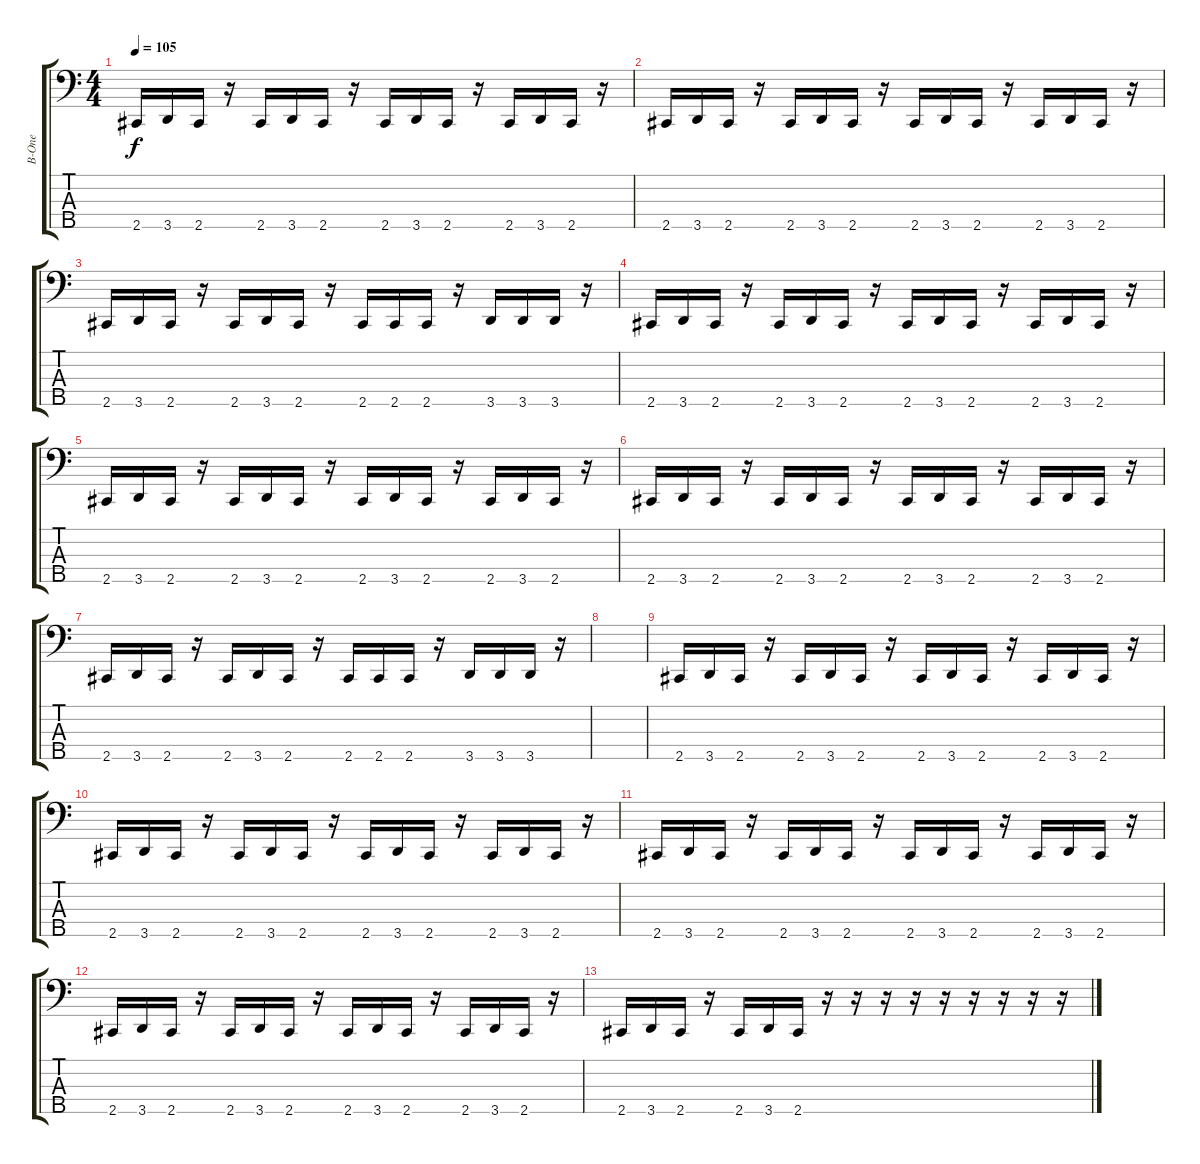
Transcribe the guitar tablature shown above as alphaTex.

\track ("B-One" "B-One") {instrument slapbass2}
\staff {score tabs}
\tuning (G2 D2 A1 E1 B0) {hide}
\ts (4 4)
\tempo 105
\clef f4
\ks c
2.5.16{dy f} 3.5.16 2.5.16 r.16 2.5.16 3.5.16 2.5.16 r.16 2.5.16 3.5.16 2.5.16 r.16 2.5.16 3.5.16 2.5.16 r.16 |
2.5.16 3.5.16 2.5.16 r.16 2.5.16 3.5.16 2.5.16 r.16 2.5.16 3.5.16 2.5.16 r.16 2.5.16 3.5.16 2.5.16 r.16 |
2.5.16 3.5.16 2.5.16 r.16 2.5.16 3.5.16 2.5.16 r.16 2.5.16 2.5.16 2.5.16 r.16 3.5.16 3.5.16 3.5.16 r.16 |
2.5.16 3.5.16 2.5.16 r.16 2.5.16 3.5.16 2.5.16 r.16 2.5.16 3.5.16 2.5.16 r.16 2.5.16 3.5.16 2.5.16 r.16 |
2.5.16 3.5.16 2.5.16 r.16 2.5.16 3.5.16 2.5.16 r.16 2.5.16 3.5.16 2.5.16 r.16 2.5.16 3.5.16 2.5.16 r.16 |
2.5.16 3.5.16 2.5.16 r.16 2.5.16 3.5.16 2.5.16 r.16 2.5.16 3.5.16 2.5.16 r.16 2.5.16 3.5.16 2.5.16 r.16 |
2.5.16 3.5.16 2.5.16 r.16 2.5.16 3.5.16 2.5.16 r.16 2.5.16 2.5.16 2.5.16 r.16 3.5.16 3.5.16 3.5.16 r.16 |
|
2.5.16 3.5.16 2.5.16 r.16 2.5.16 3.5.16 2.5.16 r.16 2.5.16 3.5.16 2.5.16 r.16 2.5.16 3.5.16 2.5.16 r.16 |
2.5.16 3.5.16 2.5.16 r.16 2.5.16 3.5.16 2.5.16 r.16 2.5.16 3.5.16 2.5.16 r.16 2.5.16 3.5.16 2.5.16 r.16 |
2.5.16 3.5.16 2.5.16 r.16 2.5.16 3.5.16 2.5.16 r.16 2.5.16 3.5.16 2.5.16 r.16 2.5.16 3.5.16 2.5.16 r.16 |
2.5.16 3.5.16 2.5.16 r.16 2.5.16 3.5.16 2.5.16 r.16 2.5.16 3.5.16 2.5.16 r.16 2.5.16 3.5.16 2.5.16 r.16 |
2.5.16 3.5.16 2.5.16 r.16 2.5.16 3.5.16 2.5.16 r.16 r.16 r.16 r.16 r.16 r.16 r.16 r.16 r.16
